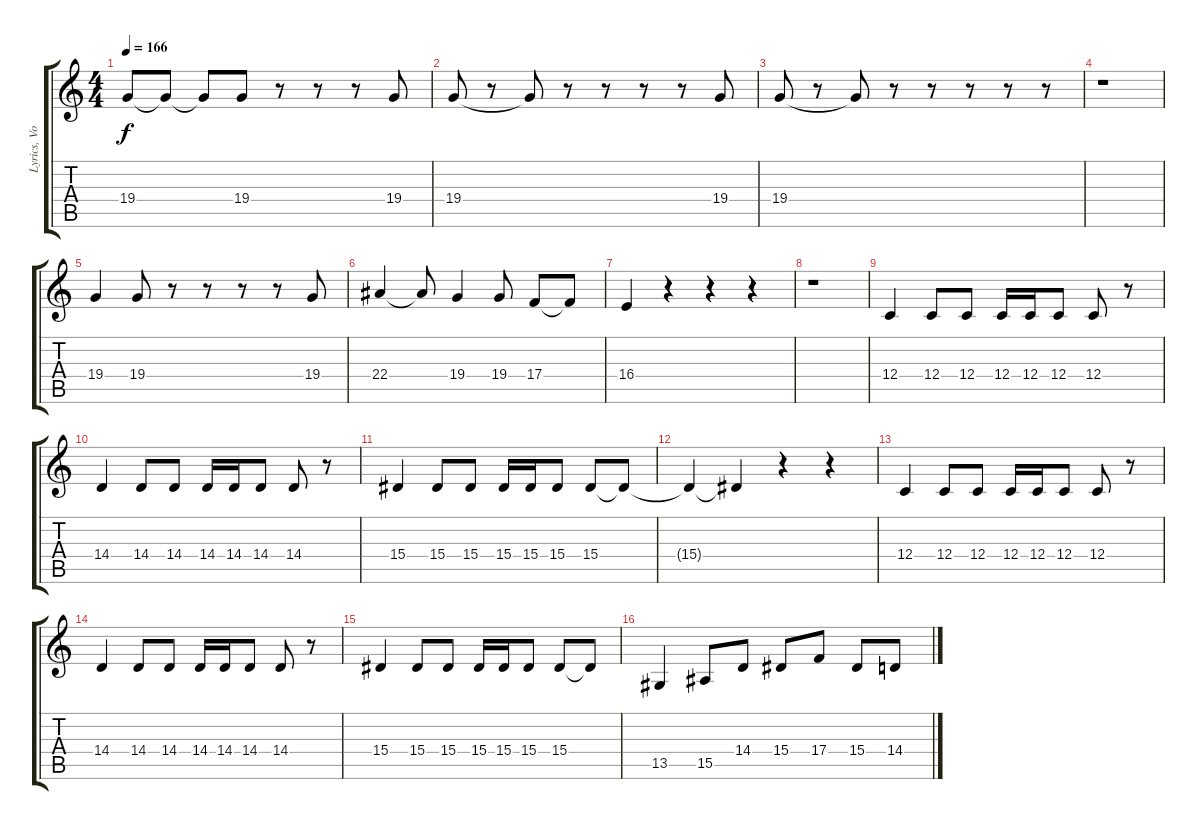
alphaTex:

\track ("Lyrics, Voice" "Lyrics, Vo") {instrument lead2sawtooth}
\staff {score tabs}
\tuning (D4 A3 F3 C3 G2 C2) {hide}
\ts (4 4)
\tempo 166
\clef g2
\ks c
19.4.8{dy f} 19.4{t}.8 19.4{t}.8 19.4.8 r.8 r.8 r.8 19.4.8 |
19.4.8 r.8 19.4{t}.8 r.8 r.8 r.8 r.8 19.4.8 |
19.4.8 r.8 19.4{t}.8 r.8 r.8 r.8 r.8 r.8 |
r.1 |
19.4.4 19.4.8 r.8 r.8 r.8 r.8 19.4.8 |
22.4.4 22.4{t}.8 19.4.4 19.4.8 17.4.8 17.4{t}.8 |
16.4.4 r.4 r.4 r.4 |
r.1 |
12.4.4 12.4.8 12.4.8 12.4.16 12.4.16 12.4.8 12.4.8 r.8 |
14.4.4 14.4.8 14.4.8 14.4.16 14.4.16 14.4.8 14.4.8 r.8 |
15.4.4 15.4.8 15.4.8 15.4.16 15.4.16 15.4.8 15.4.8 15.4{t}.8 |
15.4{t}.4 15.4{t}.4 r.4 r.4 |
12.4.4 12.4.8 12.4.8 12.4.16 12.4.16 12.4.8 12.4.8 r.8 |
14.4.4 14.4.8 14.4.8 14.4.16 14.4.16 14.4.8 14.4.8 r.8 |
15.4.4 15.4.8 15.4.8 15.4.16 15.4.16 15.4.8 15.4.8 15.4{t}.8 |
13.5.4 15.5.8 14.4.8 15.4.8 17.4.8 15.4.8 14.4.8
